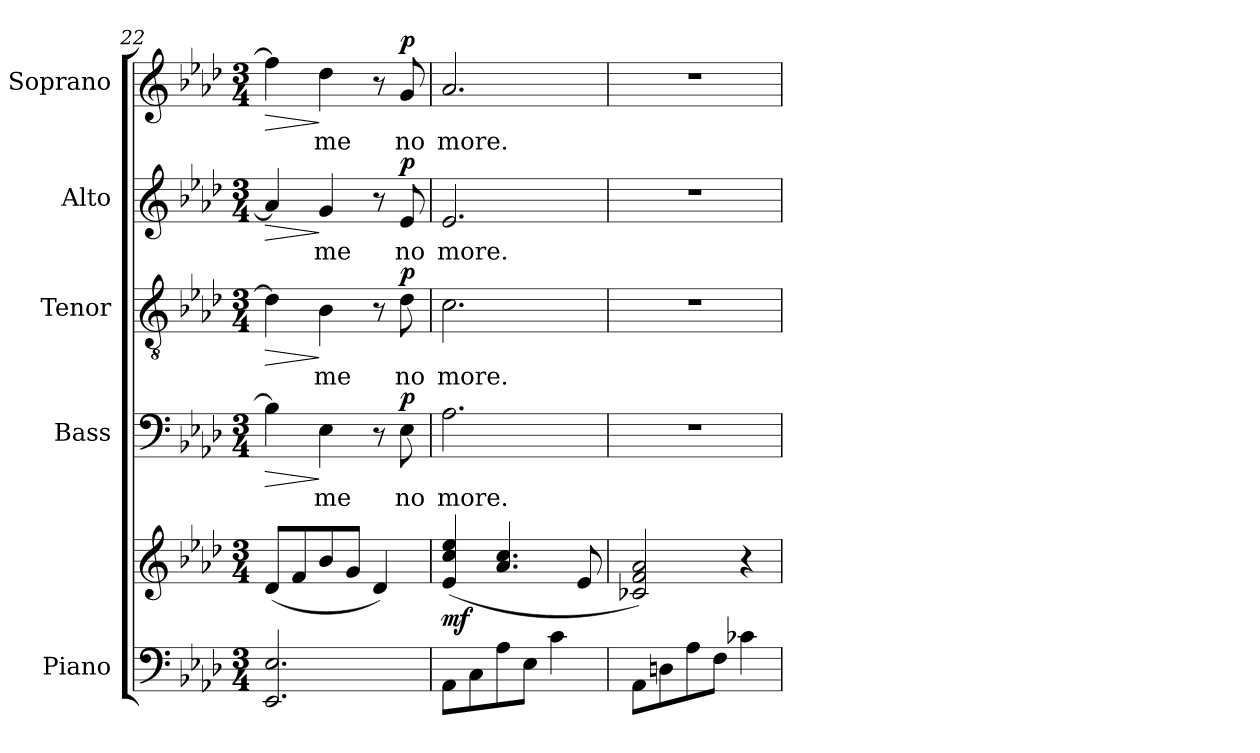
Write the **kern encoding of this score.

**kern	**kern	**dynam	**kern	**text	**dynam	**kern	**text	**dynam	**kern	**text	**dynam	**kern	**text	**dynam
*part5	*part5	*part5	*part4	*part4	*part4	*part3	*part3	*part3	*part2	*part2	*part2	*part1	*part1	*part1
*staff6	*staff5	*staff5/6	*staff4	*staff4	*staff4	*staff3	*staff3	*staff3	*staff2	*staff2	*staff2	*staff1	*staff1	*staff1
*I"Piano	*	*	*I"Bass	*	*	*I"Tenor	*	*	*I"Alto	*	*	*I"Soprano	*	*
*I'Pno.	*	*	*I'B.	*	*	*I'T.	*	*	*I'A.	*	*	*I'S.	*	*
*clefF4	*clefG2	*	*clefF4	*	*	*clefGv2	*	*	*clefG2	*	*	*clefG2	*	*
*k[b-e-a-d-]	*k[b-e-a-d-]	*	*k[b-e-a-d-]	*	*	*k[b-e-a-d-]	*	*	*k[b-e-a-d-]	*	*	*k[b-e-a-d-]	*	*
*M3/4	*M3/4	*	*M3/4	*	*	*M3/4	*	*	*M3/4	*	*	*M3/4	*	*
=22	=22	=22	=22	=22	=22	=22	=22	=22	=22	=22	=22	=22	=22	=22
!	!	!	!	!	!LO:HP:b	!	!	!LO:HP:b	!	!	!LO:HP:b	!	!	!LO:HP:b
2.EE-/ 2.E-/	(8d-/L	.	4B-\]	.	>	4d-\]	.	>	4a-/]	.	>	4ff\]	.	>
.	8f/	.	.	.	.	.	.	.	.	.	.	.	.	.
.	8b-/	.	4E-\	me	]	4B-\	me	]	4g/	me	]	4dd-\	me	]
.	8g/J	.	.	.	.	.	.	.	.	.	.	.	.	.
.	4d-/)	.	8r	.	.	8r	.	.	8r	.	.	8r	.	.
!	!	!	!	!	!LO:DY:a	!	!	!LO:DY:a	!	!	!LO:DY:a	!	!	!LO:DY:a
.	.	.	8E-\	no	p	8d-\	no	p	8e-/	no	p	8g/	no	p
=23	=23	=23	=23	=23	=23	=23	=23	=23	=23	=23	=23	=23	=23	=23
!	!	!LO:DY:b	!	!	!	!	!	!	!	!	!	!	!	!
8AA-\L	(>4e-/ 4cc/ 4ee-/	mf	2.A-\	more.	.	2.c\	more.	.	2.e-/	more.	.	2.a-/	more.	.
8C\	.	.	.	.	.	.	.	.	.	.	.	.	.	.
8A-\	4.a-/ 4.cc/	.	.	.	.	.	.	.	.	.	.	.	.	.
8E-\J	.	.	.	.	.	.	.	.	.	.	.	.	.	.
4c\	.	.	.	.	.	.	.	.	.	.	.	.	.	.
.	8e-/	.	.	.	.	.	.	.	.	.	.	.	.	.
=24	=24	=24	=24	=24	=24	=24	=24	=24	=24	=24	=24	=24	=24	=24
8AA-\L	2c-X/ 2f/ 2a-/)	.	2.r	.	.	2.r	.	.	2.r	.	.	2.r	.	.
8Dn\	.	.	.	.	.	.	.	.	.	.	.	.	.	.
8A-\	.	.	.	.	.	.	.	.	.	.	.	.	.	.
8F\J	.	.	.	.	.	.	.	.	.	.	.	.	.	.
4c-X\	4r	.	.	.	.	.	.	.	.	.	.	.	.	.
=	=	=	=	=	=	=	=	=	=	=	=	=	=	=
*-	*-	*-	*-	*-	*-	*-	*-	*-	*-	*-	*-	*-	*-	*-
